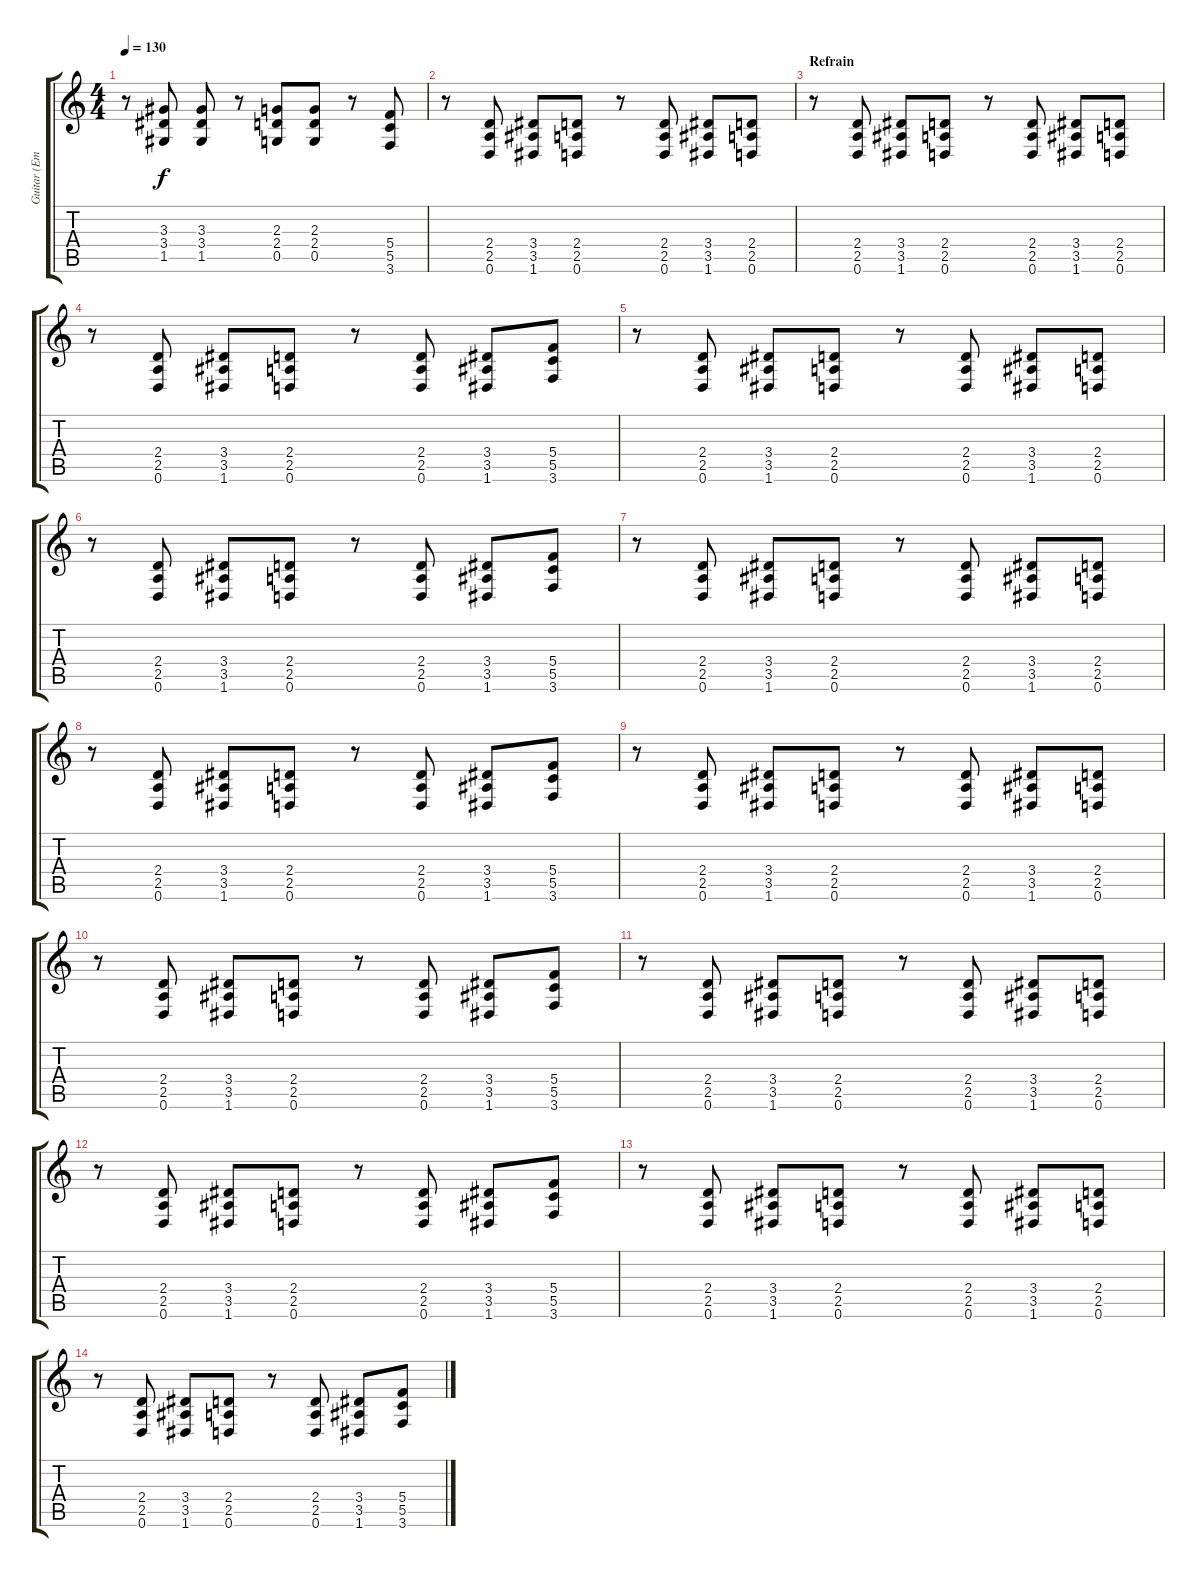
\track ("Guitar (Emppu Vuorinen)" "Guitar (Em") {instrument distortionguitar}
\staff {score tabs}
\tuning (D4 A3 F3 C3 G2 D2) {hide}
\ts (4 4)
\tempo 130
\clef g2
\ks c
r.8{dy f} (3.3 3.4 1.5).8 (3.3 3.4 1.5).8 r.8 (2.3 2.4 0.5).8 (2.3 2.4 0.5).8 r.8 (5.4 5.5 3.6).8 |
r.8 (2.4 2.5 0.6).8 (3.4 3.5 1.6).8 (2.4 2.5 0.6).8 r.8 (2.4 2.5 0.6).8 (3.4 3.5 1.6).8 (2.4 2.5 0.6).8 |
\section ("" "Refrain")
r.8 (2.4 2.5 0.6).8 (3.4 3.5 1.6).8 (2.4 2.5 0.6).8 r.8 (2.4 2.5 0.6).8 (3.4 3.5 1.6).8 (2.4 2.5 0.6).8 |
r.8 (2.4 2.5 0.6).8 (3.4 3.5 1.6).8 (2.4 2.5 0.6).8 r.8 (2.4 2.5 0.6).8 (3.4 3.5 1.6).8 (5.4 5.5 3.6).8 |
r.8 (2.4 2.5 0.6).8 (3.4 3.5 1.6).8 (2.4 2.5 0.6).8 r.8 (2.4 2.5 0.6).8 (3.4 3.5 1.6).8 (2.4 2.5 0.6).8 |
r.8 (2.4 2.5 0.6).8 (3.4 3.5 1.6).8 (2.4 2.5 0.6).8 r.8 (2.4 2.5 0.6).8 (3.4 3.5 1.6).8 (5.4 5.5 3.6).8 |
r.8 (2.4 2.5 0.6).8 (3.4 3.5 1.6).8 (2.4 2.5 0.6).8 r.8 (2.4 2.5 0.6).8 (3.4 3.5 1.6).8 (2.4 2.5 0.6).8 |
r.8 (2.4 2.5 0.6).8 (3.4 3.5 1.6).8 (2.4 2.5 0.6).8 r.8 (2.4 2.5 0.6).8 (3.4 3.5 1.6).8 (5.4 5.5 3.6).8 |
r.8 (2.4 2.5 0.6).8 (3.4 3.5 1.6).8 (2.4 2.5 0.6).8 r.8 (2.4 2.5 0.6).8 (3.4 3.5 1.6).8 (2.4 2.5 0.6).8 |
r.8 (2.4 2.5 0.6).8 (3.4 3.5 1.6).8 (2.4 2.5 0.6).8 r.8 (2.4 2.5 0.6).8 (3.4 3.5 1.6).8 (5.4 5.5 3.6).8 |
r.8 (2.4 2.5 0.6).8 (3.4 3.5 1.6).8 (2.4 2.5 0.6).8 r.8 (2.4 2.5 0.6).8 (3.4 3.5 1.6).8 (2.4 2.5 0.6).8 |
r.8 (2.4 2.5 0.6).8 (3.4 3.5 1.6).8 (2.4 2.5 0.6).8 r.8 (2.4 2.5 0.6).8 (3.4 3.5 1.6).8 (5.4 5.5 3.6).8 |
r.8 (2.4 2.5 0.6).8 (3.4 3.5 1.6).8 (2.4 2.5 0.6).8 r.8 (2.4 2.5 0.6).8 (3.4 3.5 1.6).8 (2.4 2.5 0.6).8 |
r.8 (2.4 2.5 0.6).8 (3.4 3.5 1.6).8 (2.4 2.5 0.6).8 r.8 (2.4 2.5 0.6).8 (3.4 3.5 1.6).8 (5.4 5.5 3.6).8
